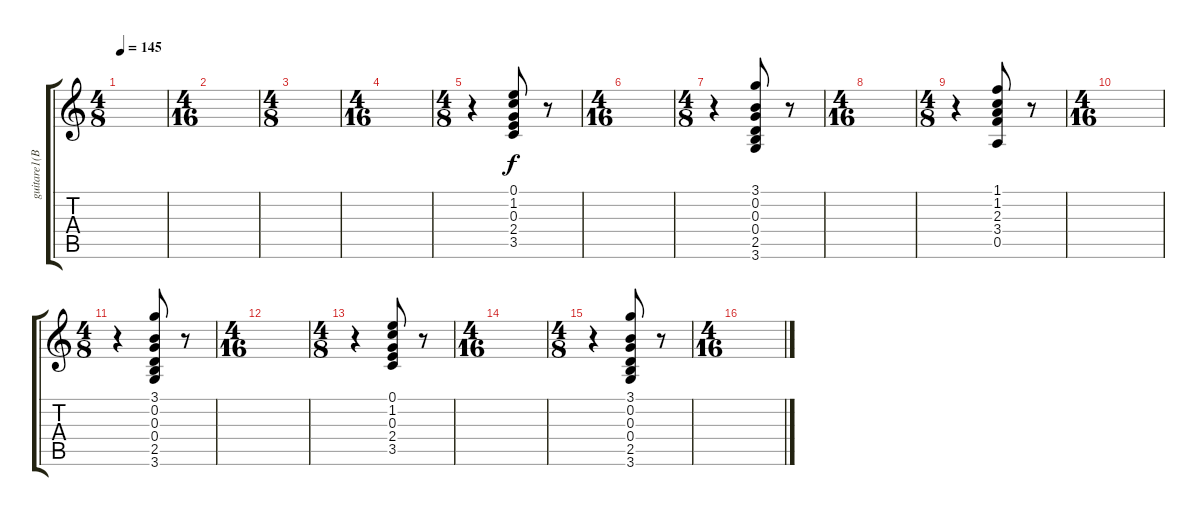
\track ("guitare1(Brändström)" "guitare1(B") {instrument distortionguitar}
\staff {score tabs}
\tuning (E4 B3 G3 D3 A2 E2) {hide}
\ts (4 8)
\tempo 145
\clef g2
\ks c
|
\ts (4 16)
|
\ts (4 8)
|
\ts (4 16)
|
\ts (4 8)
r.4 (0.1 1.2 0.3 2.4 3.5).8 r.8 |
\ts (4 16)
|
\ts (4 8)
r.4 (3.1 0.2 0.3 0.4 2.5 3.6).8 r.8 |
\ts (4 16)
|
\ts (4 8)
r.4 (1.1 1.2 2.3 3.4 0.5).8 r.8 |
\ts (4 16)
|
\ts (4 8)
r.4 (3.1 0.2 0.3 0.4 2.5 3.6).8 r.8 |
\ts (4 16)
|
\ts (4 8)
r.4 (0.1 1.2 0.3 2.4 3.5).8 r.8 |
\ts (4 16)
|
\ts (4 8)
r.4 (3.1 0.2 0.3 0.4 2.5 3.6).8 r.8 |
\ts (4 16)
